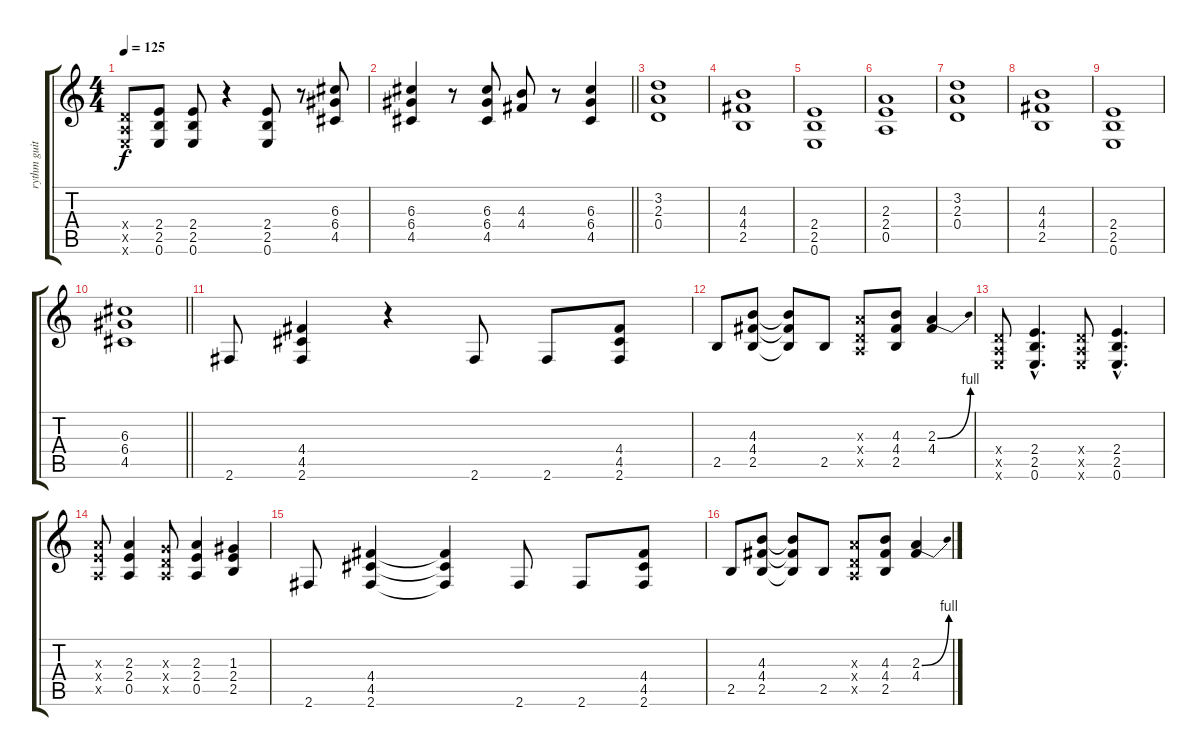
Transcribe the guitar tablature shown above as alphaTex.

\track ("rythm guitar" "rythm guit") {instrument distortionguitar}
\staff {score tabs}
\tuning (E4 B3 G3 D3 A2 E2) {hide}
\ts (4 4)
\tempo 125
\clef g2
\ks c
(0.4{x} 0.5{x} 0.6{x}).8{dy f} (2.4 2.5 0.6).8 (2.4 2.5 0.6).8 r.4 (2.4 2.5 0.6).8 r.8 (6.3 6.4 4.5).8 |
\barLineRight lightlight
(6.3 6.4 4.5).4 r.8 (6.3 6.4 4.5).8 (4.3 4.4).8 r.8 (6.3 6.4 4.5).4 |
(3.2 2.3 0.4).1{volume 8} |
(4.3 4.4 2.5).1 |
(2.4 2.5 0.6).1 |
(2.3 2.4 0.5).1 |
(3.2 2.3 0.4).1 |
(4.3 4.4 2.5).1 |
(2.4 2.5 0.6).1 |
\barLineRight lightlight
(6.3 6.4 4.5).1 |
2.6.8{volume 10} (4.4 4.5 2.6).4 r.4 2.6.8 2.6.8 (4.4 4.5 2.6).8 |
2.5.8 (4.3 4.4 2.5).8 (4.3{t} 4.4{t} 2.5{t}).8 2.5.8 (2.3{x} 0.4{x} 0.5{x}).8 (4.3 4.4 2.5).8 (2.3{be (bend 0 0 60 4)} 4.4).4 |
(0.4{x} 0.5{x} 0.6{x}).8 (2.4{hac} 2.5{hac} 0.6{hac}).4{d} (0.4{x} 0.5{x} 0.6{x}).8 (2.4{hac} 2.5{hac} 0.6{hac}).4{d} |
(2.3{x} 2.4{x} 0.5{x}).8 (2.3 2.4 0.5).4 (0.3{x} 0.4{x} 0.5{x}).8 (2.3 2.4 0.5).4 (1.3 2.4 2.5).4 |
2.6.8 (4.4 4.5 2.6).4 (4.4{t} 4.5{t} 2.6{t}).4 2.6.8 2.6.8 (4.4 4.5 2.6).8 |
2.5.8 (4.3 4.4 2.5).8 (4.3{t} 4.4{t} 2.5{t}).8 2.5.8 (2.3{x} 0.4{x} 0.5{x}).8 (4.3 4.4 2.5).8 (2.3{be (bend 0 0 60 4)} 4.4).4
